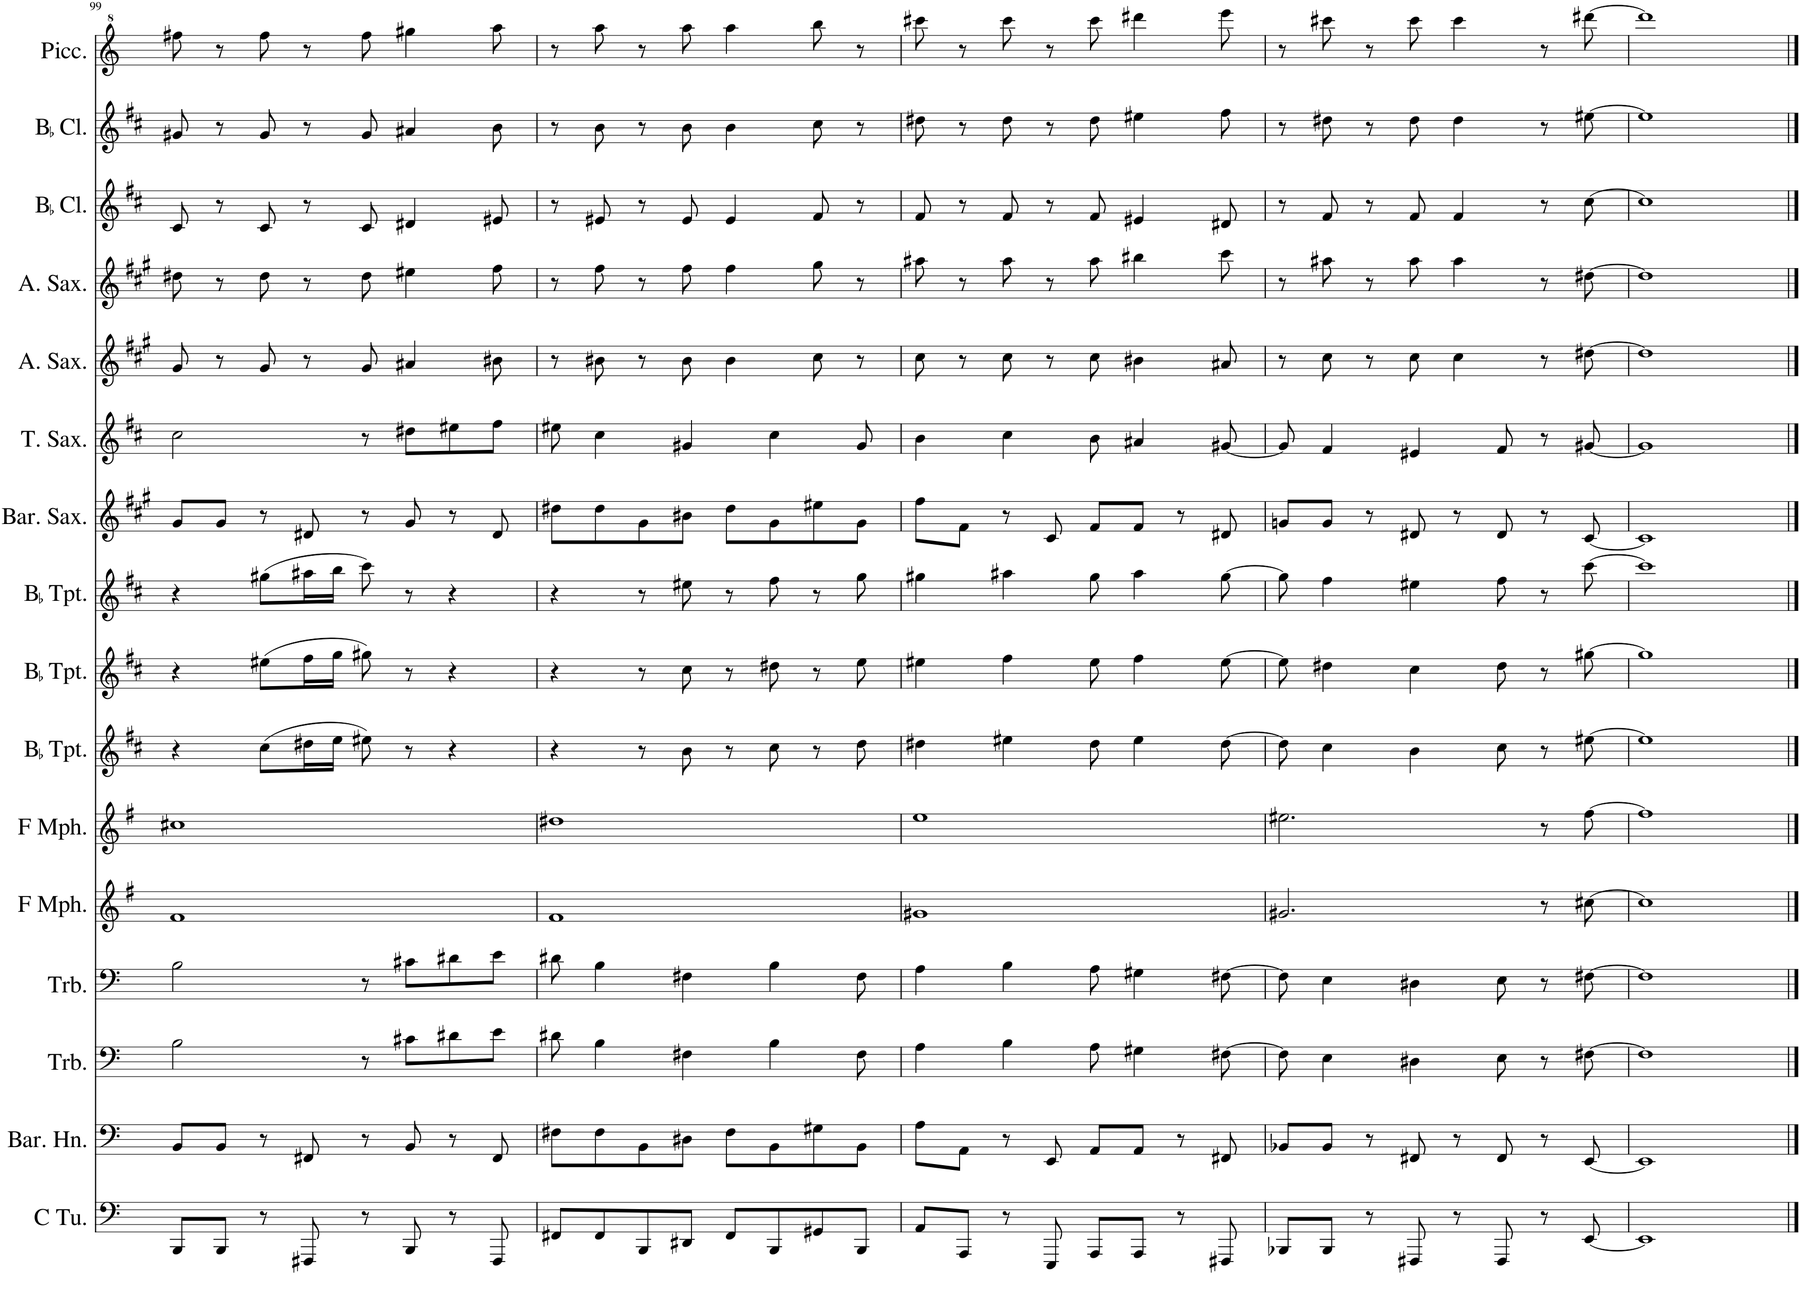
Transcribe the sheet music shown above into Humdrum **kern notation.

**kern	**kern	**kern	**kern	**kern	**kern	**kern	**kern	**kern	**kern	**kern	**kern	**kern	**kern	**kern	**kern
*part16	*part15	*part14	*part13	*part12	*part11	*part10	*part9	*part8	*part7	*part6	*part5	*part4	*part3	*part2	*part1
*staff16	*staff15	*staff14	*staff13	*staff12	*staff11	*staff10	*staff9	*staff8	*staff7	*staff6	*staff5	*staff4	*staff3	*staff2	*staff1
*I"C Tuba	*I"Baritone Horn	*I"Trombone	*I"Trombone	*I"F Mellophone	*I"F Mellophone	*I"BaccidentalFlat Trumpet	*I"BaccidentalFlat Trumpet	*I"BaccidentalFlat Trumpet	*I"Baritone Saxophone	*I"Tenor Saxophone	*I"Alto Saxophone	*I"Alto Saxophone	*I"BaccidentalFlat Clarinet	*I"BaccidentalFlat Clarinet	*I"Piccolo
*I'C Tu.	*I'Bar. Hn.	*I'Trb.	*I'Trb.	*I'F Mph.	*I'F Mph.	*I'BaccidentalFlat Tpt.	*I'BaccidentalFlat Tpt.	*I'BaccidentalFlat Tpt.	*I'Bar. Sax.	*I'T. Sax.	*I'A. Sax.	*I'A. Sax.	*I'BaccidentalFlat Cl.	*I'BaccidentalFlat Cl.	*I'Picc.
!!LO:PB:g=z
*clefF4	*clefF4	*clefF4	*clefF4	*clefG2	*clefG2	*clefG2	*clefG2	*clefG2	*clefG2	*clefG2	*clefG2	*clefG2	*clefG2	*clefG2	*clefG^2
*	*Trd4c7	*	*	*Trd4c7	*Trd4c7	*Trd1c2	*Trd1c2	*Trd1c2	*Trd12c21	*Trd8c14	*Trd5c9	*Trd5c9	*Trd1c2	*Trd1c2	*Trd-7c-12
*k[]	*k[]	*k[]	*k[]	*k[f#]	*k[f#]	*k[f#c#]	*k[f#c#]	*k[f#c#]	*k[f#c#g#]	*k[f#c#]	*k[f#c#g#]	*k[f#c#g#]	*k[f#c#]	*k[f#c#]	*k[]
*M4/4	*M4/4	*M4/4	*M4/4	*M4/4	*M4/4	*M4/4	*M4/4	*M4/4	*M4/4	*M4/4	*M4/4	*M4/4	*M4/4	*M4/4	*M4/4
=99	=99	=99	=99	=99	=99	=99	=99	=99	=99	=99	=99	=99	=99	=99	=99
8BBB/L	8BB/L	2B\	2B\	1f#	1cc#X	4r	4r	4r	8g#/L	2cc#\	8g#/	8dd#X\	8c#/	8g#X/	8fff#X\
8BBB/J	8BB/J	.	.	.	.	.	.	.	8g#/J	.	8r	8r	8r	8r	8r
8r	8r	.	.	.	.	(8cc#\L	(8ee#X\L	(8gg#X\L	8r	.	8g#/	8dd#\	8c#/	8g#/	8fff#\
8FFF#X/	8FF#X/	.	.	.	.	16dd#X\L	16ff#\L	16aa#X\L	8d#X/	.	8r	8r	8r	8r	8r
.	.	.	.	.	.	16ee\JJ	16gg\JJ	16bb\JJ	.	.	.	.	.	.	.
8r	8r	8r	8r	.	.	8ee#X\)	8gg#X\)	8ccc#\)	8r	8r	8g#/	8dd#\	8c#/	8g#/	8fff#\
8BBB/	8BB/	8c#X\L	8c#X\L	.	.	8r	8r	8r	8g#/	8dd#X\L	4a#X/	4ee#X\	4d#X/	4a#X/	4ggg#X\
8r	8r	8d#X\	8d#X\	.	.	4r	4r	4r	8r	8ee#X\	.	.	.	.	.
8FFF#/	8FF#/	8e\J	8e\J	.	.	.	.	.	8d#/	8ff#\J	8b#X\	8ff#\	8e#X/	8b\	8aaa\
=100	=100	=100	=100	=100	=100	=100	=100	=100	=100	=100	=100	=100	=100	=100	=100
8FF#X/L	8F#X\L	8d#X\	8d#X\	1f#	1dd#X	4r	4r	4r	8dd#X\L	8ee#X\	8r	8r	8r	8r	8r
8FF#/	8F#\	4B\	4B\	.	.	.	.	.	8dd#\	4cc#\	8b#X\	8ff#\	8e#X/	8b\	8aaa\
8BBB/	8BB\	.	.	.	.	8r	8r	8r	8g#\	.	8r	8r	8r	8r	8r
8DD#X/J	8D#X\J	4F#X\	4F#X\	.	.	8b\	8cc#\	8ee#X\	8b#X\J	4g#X/	8b#\	8ff#\	8e#/	8b\	8aaa\
8FF#/L	8F#\L	.	.	.	.	8r	8r	8r	8dd#\L	.	4b#\	4ff#\	4e#/	4b\	4aaa\
8BBB/	8BB\	4B\	4B\	.	.	8cc#\	8dd#X\	8ff#\	8g#\	4cc#\	.	.	.	.	.
8GG#X/	8G#X\	.	.	.	.	8r	8r	8r	8ee#X\	.	8cc#\	8gg#\	8f#/	8cc#\	8bbb\
8BBB/J	8BB\J	8F#\	8F#\	.	.	8dd\	8ee\	8gg\	8g#\J	8g#/	8r	8r	8r	8r	8r
=101	=101	=101	=101	=101	=101	=101	=101	=101	=101	=101	=101	=101	=101	=101	=101
8AA/L	8A\L	4A\	4A\	1g#X	1ee	4dd#X\	4ee#X\	4gg#X\	8ff#\L	4b\	8cc#\	8aa#X\	8f#/	8dd#X\	8cccc#X\
8AAA/J	8AA\J	.	.	.	.	.	.	.	8f#\J	.	8r	8r	8r	8r	8r
8r	8r	4B\	4B\	.	.	4ee#X\	4ff#\	4aa#X\	8r	4cc#\	8cc#\	8aa#\	8f#/	8dd#\	8cccc#\
8EEE/	8EE/	.	.	.	.	.	.	.	8c#/	.	8r	8r	8r	8r	8r
8AAA/L	8AA/L	8A\	8A\	.	.	8dd#\	8ee#\	8gg#\	8f#/L	8b\	8cc#\	8aa#\	8f#/	8dd#\	8cccc#\
8AAA/J	8AA/J	4G#X\	4G#X\	.	.	4ee#\	4ff#\	4aa#\	8f#/J	4a#X/	4b#X\	4bb#X\	4e#X/	4ee#X\	4dddd#X\
8r	8r	.	.	.	.	.	.	.	8r	.	.	.	.	.	.
8FFF#X/	8FF#X/	[8F#X\	[8F#X\	.	.	[8dd#\	[8ee#\	[8gg#\	8d#X/	[8g#X/	8a#X/	8ccc#\	8d#X/	8ff#\	8eeee\
=102	=102	=102	=102	=102	=102	=102	=102	=102	=102	=102	=102	=102	=102	=102	=102
8BBB-X/L	8BB-X/L	8F#\]	8F#\]	2.g#X/	2.ee#X\	8dd#\]	8ee#\]	8gg#\]	8gn/L	8g#/]	8r	8r	8r	8r	8r
8BBB-/J	8BB-/J	4E\	4E\	.	.	4cc#\	4dd#X\	4ff#\	8g/J	4f#/	8cc#\	8aa#X\	8f#/	8dd#X\	8cccc#X\
8r	8r	.	.	.	.	.	.	.	8r	.	8r	8r	8r	8r	8r
8FFF#X/	8FF#X/	4D#X\	4D#X\	.	.	4b\	4cc#\	4ee#X\	8d#X/	4e#X/	8cc#\	8aa#\	8f#/	8dd#\	8cccc#\
8r	8r	.	.	.	.	.	.	.	8r	.	4cc#\	4aa#\	4f#/	4dd#\	4cccc#\
8FFF#/	8FF#/	8E\	8E\	.	.	8cc#\	8dd#\	8ff#\	8d#/	8f#/	.	.	.	.	.
8r	8r	8r	8r	8r	8r	8r	8r	8r	8r	8r	8r	8r	8r	8r	8r
[8EE/	[8EE/	[8F#X\	[8F#X\	[8cc#X\	[8ff#\	[8ee#X\	[8gg#X\	[8ccc#\	[8c#/	[8g#X/	[8dd#X\	[8dd#X\	[8cc#\	[8ee#X\	[8dddd#X\
=103	=103	=103	=103	=103	=103	=103	=103	=103	=103	=103	=103	=103	=103	=103	=103
1EE]	1EE]	1F#]	1F#]	1cc#]	1ff#]	1ee#]	1gg#]	1ccc#]	1c#]	1g#]	1dd#]	1dd#]	1cc#]	1ee#]	1dddd#]
==	==	==	==	==	==	==	==	==	==	==	==	==	==	==	==
*-	*-	*-	*-	*-	*-	*-	*-	*-	*-	*-	*-	*-	*-	*-	*-
